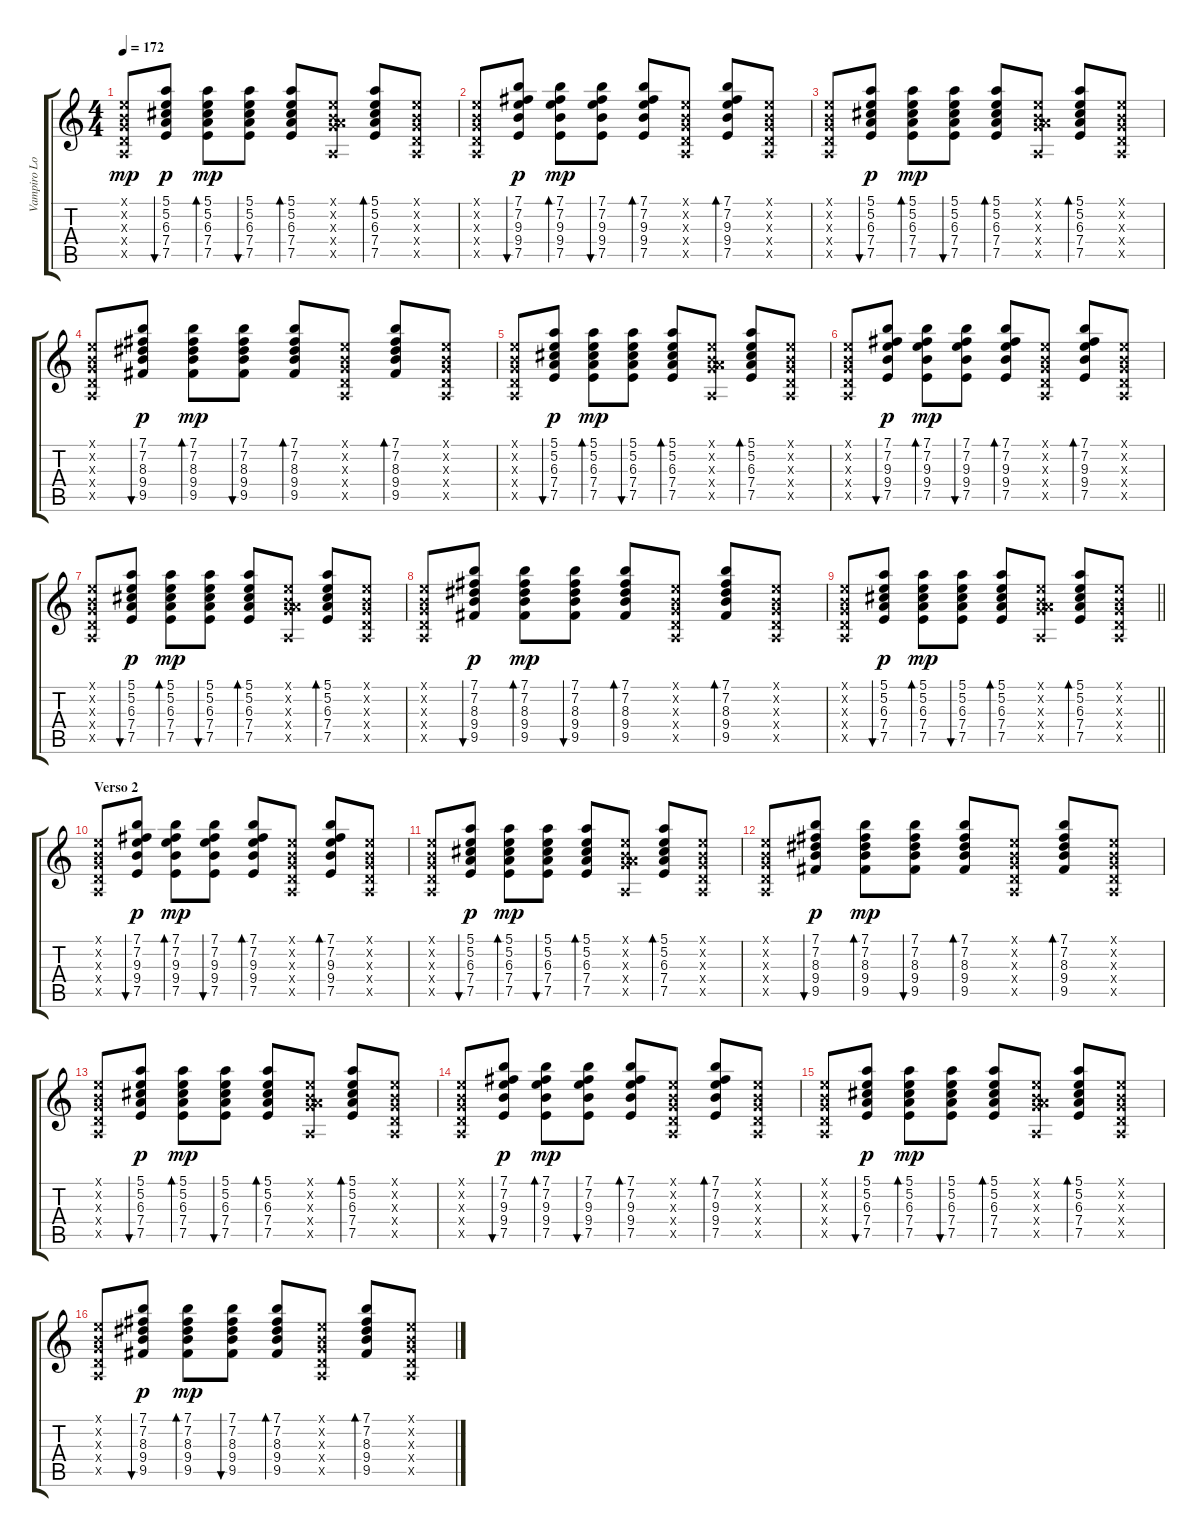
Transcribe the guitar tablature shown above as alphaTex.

\track ("Vampiro Lopez" "Vampiro Lo") {instrument acousticguitarsteel}
\staff {score tabs}
\tuning (E4 B3 G3 D3 A2 E2) {hide}
\ts (4 4)
\tempo 172
\clef g2
\ks c
(0.1{x} 0.2{x} 0.3{x} 0.4{x} 0.5{x}).8{dy mp} (5.1 5.2 6.3 7.4 7.5).8{bu 60 dy p} (5.1 5.2 6.3 7.4 7.5).8{bd 60 dy mp} (5.1 5.2 6.3 7.4 7.5).8{bu 60} (5.1 5.2 6.3 7.4 7.5).8{bd 60} (0.1{x} 0.2{x} 0.3{x} 7.4{x} 0.5{x}).8 (5.1 5.2 6.3 7.4 7.5).8{bd 60} (0.1{x} 0.2{x} 0.3{x} 0.4{x} 0.5{x}).8 |
(0.1{x} 0.2{x} 0.3{x} 0.4{x} 0.5{x}).8 (7.1 7.2 9.3 9.4 7.5).8{bu 60 dy p} (7.1 7.2 9.3 9.4 7.5).8{bd 60 dy mp} (7.1 7.2 9.3 9.4 7.5).8{bu 60} (7.1 7.2 9.3 9.4 7.5).8{bd 60} (0.1{x} 0.2{x} 0.3{x} 0.4{x} 0.5{x}).8 (7.1 7.2 9.3 9.4 7.5).8{bd 60} (0.1{x} 0.2{x} 0.3{x} 0.4{x} 0.5{x}).8 |
(0.1{x} 0.2{x} 0.3{x} 0.4{x} 0.5{x}).8 (5.1 5.2 6.3 7.4 7.5).8{bu 60 dy p} (5.1 5.2 6.3 7.4 7.5).8{bd 60 dy mp} (5.1 5.2 6.3 7.4 7.5).8{bu 60} (5.1 5.2 6.3 7.4 7.5).8{bd 60} (0.1{x} 0.2{x} 0.3{x} 7.4{x} 0.5{x}).8 (5.1 5.2 6.3 7.4 7.5).8{bd 60} (0.1{x} 0.2{x} 0.3{x} 0.4{x} 0.5{x}).8 |
(0.1{x} 0.2{x} 0.3{x} 0.4{x} 0.5{x}).8 (7.1 7.2 8.3 9.4 9.5).8{bu 60 dy p} (7.1 7.2 8.3 9.4 9.5).8{bd 60 dy mp} (7.1 7.2 8.3 9.4 9.5).8{bu 60} (7.1 7.2 8.3 9.4 9.5).8{bd 60} (0.1{x} 0.2{x} 0.3{x} 0.4{x} 0.5{x}).8 (7.1 7.2 8.3 9.4 9.5).8{bd 60} (0.1{x} 0.2{x} 0.3{x} 0.4{x} 0.5{x}).8 |
(0.1{x} 0.2{x} 0.3{x} 0.4{x} 0.5{x}).8 (5.1 5.2 6.3 7.4 7.5).8{bu 60 dy p} (5.1 5.2 6.3 7.4 7.5).8{bd 60 dy mp} (5.1 5.2 6.3 7.4 7.5).8{bu 60} (5.1 5.2 6.3 7.4 7.5).8{bd 60} (0.1{x} 0.2{x} 0.3{x} 7.4{x} 0.5{x}).8 (5.1 5.2 6.3 7.4 7.5).8{bd 60} (0.1{x} 0.2{x} 0.3{x} 0.4{x} 0.5{x}).8 |
(0.1{x} 0.2{x} 0.3{x} 0.4{x} 0.5{x}).8 (7.1 7.2 9.3 9.4 7.5).8{bu 60 dy p} (7.1 7.2 9.3 9.4 7.5).8{bd 60 dy mp} (7.1 7.2 9.3 9.4 7.5).8{bu 60} (7.1 7.2 9.3 9.4 7.5).8{bd 60} (0.1{x} 0.2{x} 0.3{x} 0.4{x} 0.5{x}).8 (7.1 7.2 9.3 9.4 7.5).8{bd 60} (0.1{x} 0.2{x} 0.3{x} 0.4{x} 0.5{x}).8 |
(0.1{x} 0.2{x} 0.3{x} 0.4{x} 0.5{x}).8 (5.1 5.2 6.3 7.4 7.5).8{bu 60 dy p} (5.1 5.2 6.3 7.4 7.5).8{bd 60 dy mp} (5.1 5.2 6.3 7.4 7.5).8{bu 60} (5.1 5.2 6.3 7.4 7.5).8{bd 60} (0.1{x} 0.2{x} 0.3{x} 7.4{x} 0.5{x}).8 (5.1 5.2 6.3 7.4 7.5).8{bd 60} (0.1{x} 0.2{x} 0.3{x} 0.4{x} 0.5{x}).8 |
(0.1{x} 0.2{x} 0.3{x} 0.4{x} 0.5{x}).8 (7.1 7.2 8.3 9.4 9.5).8{bu 60 dy p} (7.1 7.2 8.3 9.4 9.5).8{bd 60 dy mp} (7.1 7.2 8.3 9.4 9.5).8{bu 60} (7.1 7.2 8.3 9.4 9.5).8{bd 60} (0.1{x} 0.2{x} 0.3{x} 0.4{x} 0.5{x}).8 (7.1 7.2 8.3 9.4 9.5).8{bd 60} (0.1{x} 0.2{x} 0.3{x} 0.4{x} 0.5{x}).8 |
\barLineRight lightlight
(0.1{x} 0.2{x} 0.3{x} 0.4{x} 0.5{x}).8 (5.1 5.2 6.3 7.4 7.5).8{bu 60 dy p} (5.1 5.2 6.3 7.4 7.5).8{bd 60 dy mp} (5.1 5.2 6.3 7.4 7.5).8{bu 60} (5.1 5.2 6.3 7.4 7.5).8{bd 60} (0.1{x} 0.2{x} 0.3{x} 7.4{x} 0.5{x}).8 (5.1 5.2 6.3 7.4 7.5).8{bd 60} (0.1{x} 0.2{x} 0.3{x} 0.4{x} 0.5{x}).8 |
\section ("" "Verso 2")
(0.1{x} 0.2{x} 0.3{x} 0.4{x} 0.5{x}).8 (7.1 7.2 9.3 9.4 7.5).8{bu 60 dy p} (7.1 7.2 9.3 9.4 7.5).8{bd 60 dy mp} (7.1 7.2 9.3 9.4 7.5).8{bu 60} (7.1 7.2 9.3 9.4 7.5).8{bd 60} (0.1{x} 0.2{x} 0.3{x} 0.4{x} 0.5{x}).8 (7.1 7.2 9.3 9.4 7.5).8{bd 60} (0.1{x} 0.2{x} 0.3{x} 0.4{x} 0.5{x}).8 |
(0.1{x} 0.2{x} 0.3{x} 0.4{x} 0.5{x}).8 (5.1 5.2 6.3 7.4 7.5).8{bu 60 dy p} (5.1 5.2 6.3 7.4 7.5).8{bd 60 dy mp} (5.1 5.2 6.3 7.4 7.5).8{bu 60} (5.1 5.2 6.3 7.4 7.5).8{bd 60} (0.1{x} 0.2{x} 0.3{x} 7.4{x} 0.5{x}).8 (5.1 5.2 6.3 7.4 7.5).8{bd 60} (0.1{x} 0.2{x} 0.3{x} 0.4{x} 0.5{x}).8 |
(0.1{x} 0.2{x} 0.3{x} 0.4{x} 0.5{x}).8 (7.1 7.2 8.3 9.4 9.5).8{bu 60 dy p} (7.1 7.2 8.3 9.4 9.5).8{bd 60 dy mp} (7.1 7.2 8.3 9.4 9.5).8{bu 60} (7.1 7.2 8.3 9.4 9.5).8{bd 60} (0.1{x} 0.2{x} 0.3{x} 0.4{x} 0.5{x}).8 (7.1 7.2 8.3 9.4 9.5).8{bd 60} (0.1{x} 0.2{x} 0.3{x} 0.4{x} 0.5{x}).8 |
(0.1{x} 0.2{x} 0.3{x} 0.4{x} 0.5{x}).8 (5.1 5.2 6.3 7.4 7.5).8{bu 60 dy p} (5.1 5.2 6.3 7.4 7.5).8{bd 60 dy mp} (5.1 5.2 6.3 7.4 7.5).8{bu 60} (5.1 5.2 6.3 7.4 7.5).8{bd 60} (0.1{x} 0.2{x} 0.3{x} 7.4{x} 0.5{x}).8 (5.1 5.2 6.3 7.4 7.5).8{bd 60} (0.1{x} 0.2{x} 0.3{x} 0.4{x} 0.5{x}).8 |
(0.1{x} 0.2{x} 0.3{x} 0.4{x} 0.5{x}).8 (7.1 7.2 9.3 9.4 7.5).8{bu 60 dy p} (7.1 7.2 9.3 9.4 7.5).8{bd 60 dy mp} (7.1 7.2 9.3 9.4 7.5).8{bu 60} (7.1 7.2 9.3 9.4 7.5).8{bd 60} (0.1{x} 0.2{x} 0.3{x} 0.4{x} 0.5{x}).8 (7.1 7.2 9.3 9.4 7.5).8{bd 60} (0.1{x} 0.2{x} 0.3{x} 0.4{x} 0.5{x}).8 |
(0.1{x} 0.2{x} 0.3{x} 0.4{x} 0.5{x}).8 (5.1 5.2 6.3 7.4 7.5).8{bu 60 dy p} (5.1 5.2 6.3 7.4 7.5).8{bd 60 dy mp} (5.1 5.2 6.3 7.4 7.5).8{bu 60} (5.1 5.2 6.3 7.4 7.5).8{bd 60} (0.1{x} 0.2{x} 0.3{x} 7.4{x} 0.5{x}).8 (5.1 5.2 6.3 7.4 7.5).8{bd 60} (0.1{x} 0.2{x} 0.3{x} 0.4{x} 0.5{x}).8 |
(0.1{x} 0.2{x} 0.3{x} 0.4{x} 0.5{x}).8 (7.1 7.2 8.3 9.4 9.5).8{bu 60 dy p} (7.1 7.2 8.3 9.4 9.5).8{bd 60 dy mp} (7.1 7.2 8.3 9.4 9.5).8{bu 60} (7.1 7.2 8.3 9.4 9.5).8{bd 60} (0.1{x} 0.2{x} 0.3{x} 0.4{x} 0.5{x}).8 (7.1 7.2 8.3 9.4 9.5).8{bd 60} (0.1{x} 0.2{x} 0.3{x} 0.4{x} 0.5{x}).8
